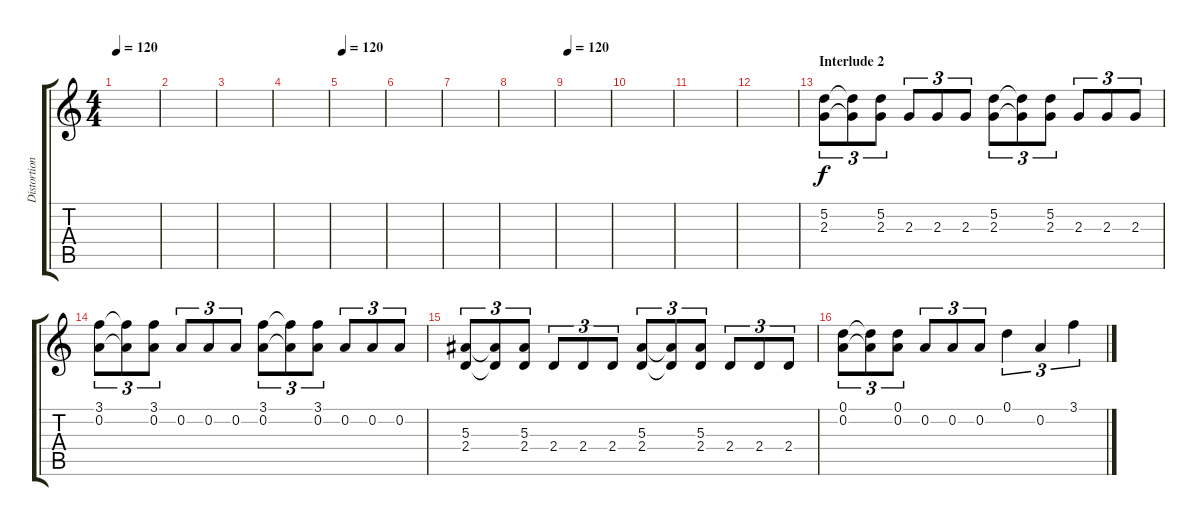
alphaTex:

\track ("Distortion 1" "Distortion") {instrument distortionguitar}
\staff {score tabs}
\tuning (D4 A3 F3 C3 G2 D2) {hide}
\ts (4 4)
\tempo 120
\clef g2
\ks c
|
|
|
|
\tempo 120
|
|
|
|
\tempo 120
|
|
|
|
\section ("" "Interlude 2")
(5.2 2.3).8{tu (3 2)} (5.2{t} 2.3{t}).8{tu (3 2)} (5.2 2.3).8{tu (3 2)} 2.3.8{tu (3 2)} 2.3.8{tu (3 2)} 2.3.8{tu (3 2)} (5.2 2.3).8{tu (3 2)} (5.2{t} 2.3{t}).8{tu (3 2)} (5.2 2.3).8{tu (3 2)} 2.3.8{tu (3 2)} 2.3.8{tu (3 2)} 2.3.8{tu (3 2)} |
(3.1 0.2).8{tu (3 2)} (3.1{t} 0.2{t}).8{tu (3 2)} (3.1 0.2).8{tu (3 2)} 0.2.8{tu (3 2)} 0.2.8{tu (3 2)} 0.2.8{tu (3 2)} (3.1 0.2).8{tu (3 2)} (3.1{t} 0.2{t}).8{tu (3 2)} (3.1 0.2).8{tu (3 2)} 0.2.8{tu (3 2)} 0.2.8{tu (3 2)} 0.2.8{tu (3 2)} |
(5.3 2.4).8{tu (3 2)} (5.3{t} 2.4{t}).8{tu (3 2)} (5.3 2.4).8{tu (3 2)} 2.4.8{tu (3 2)} 2.4.8{tu (3 2)} 2.4.8{tu (3 2)} (5.3 2.4).8{tu (3 2)} (5.3{t} 2.4{t}).8{tu (3 2)} (5.3 2.4).8{tu (3 2)} 2.4.8{tu (3 2)} 2.4.8{tu (3 2)} 2.4.8{tu (3 2)} |
(0.1 0.2).8{tu (3 2)} (0.1{t} 0.2{t}).8{tu (3 2)} (0.1 0.2).8{tu (3 2)} 0.2.8{tu (3 2)} 0.2.8{tu (3 2)} 0.2.8{tu (3 2)} 0.1.4{tu (3 2)} 0.2.4{tu (3 2)} 3.1.4{tu (3 2)}
